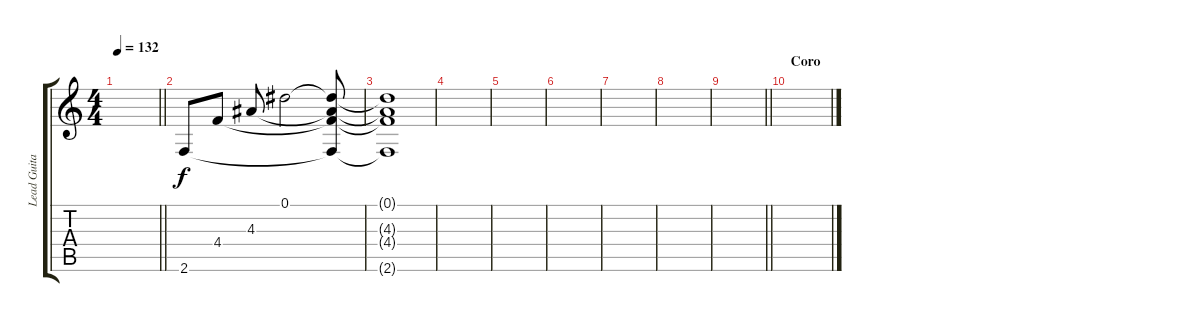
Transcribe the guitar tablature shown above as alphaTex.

\track ("Lead Guitar" "Lead Guita") {instrument overdrivenguitar}
\staff {score tabs}
\tuning (Eb4 Bb3 Gb3 Db3 Ab2 Eb2) {hide}
\ts (4 4)
\tempo 132
\clef g2
\barLineRight lightlight
\ks c
|
2.6.8{volume 12} 4.4.8 4.3.8 0.1.2 (0.1{t} 4.3{t} 4.4{t} 2.6{t}).8{volume 0} |
(0.1{t} 4.3{t} 4.4{t} 2.6{t}).1 |
|
|
|
|
|
\barLineRight lightlight
|
\section ("" "Coro")
